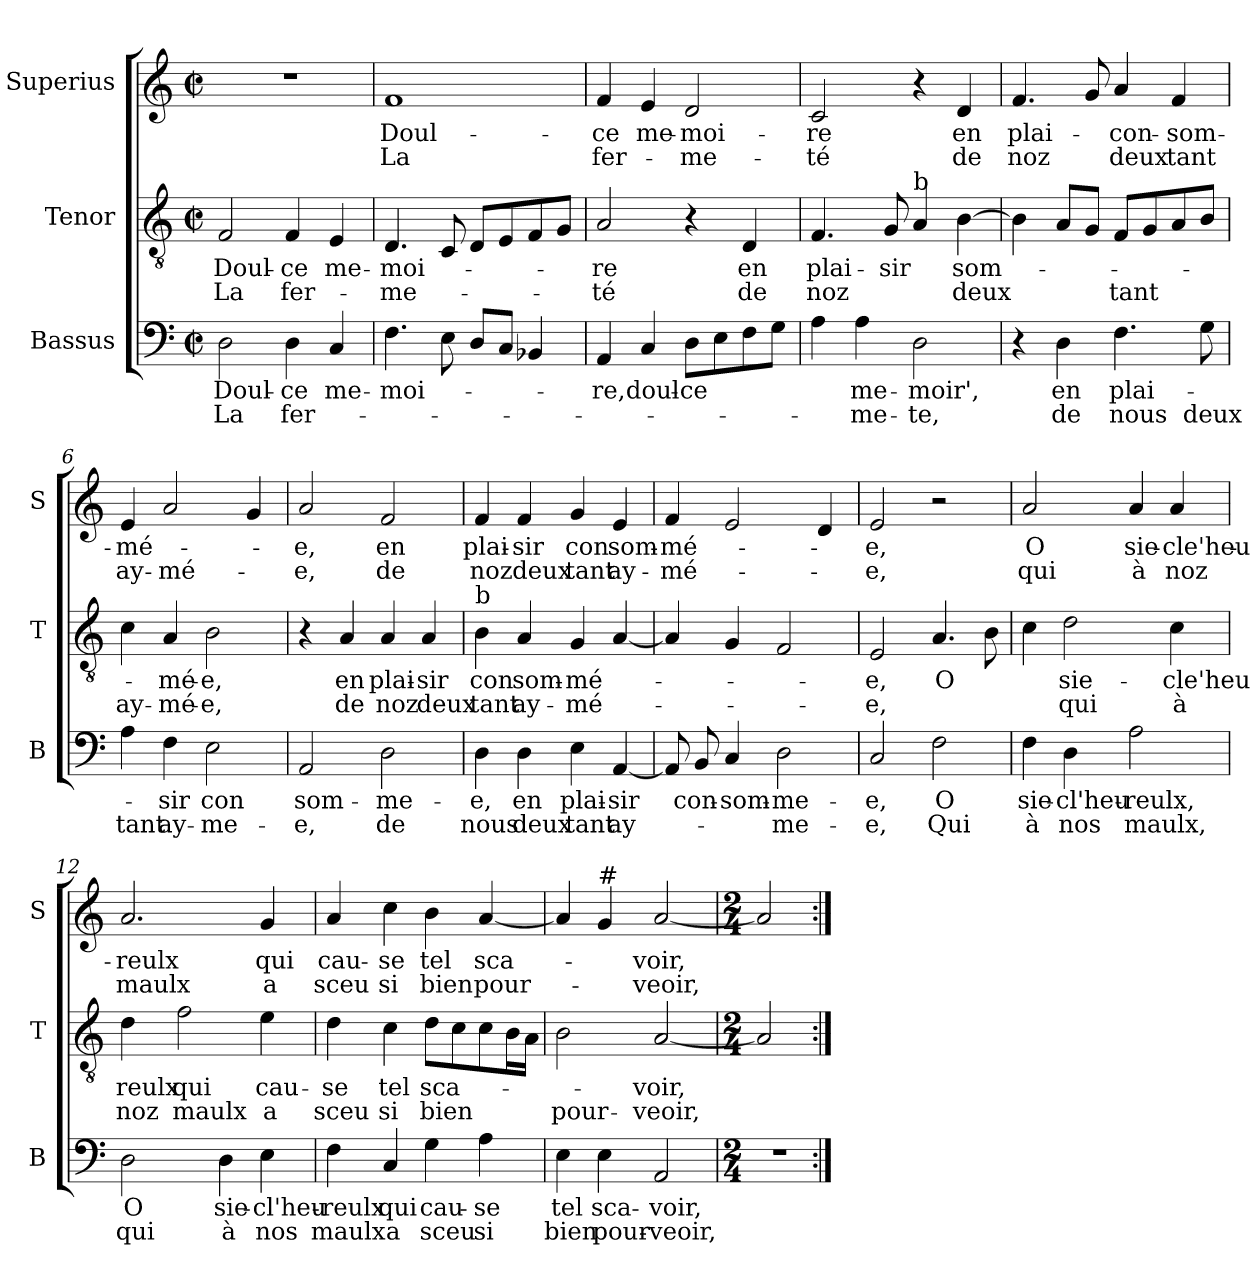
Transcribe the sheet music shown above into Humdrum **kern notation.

**kern	**text	**text	**kern	**text	**text	**kern	**text	**text
*part3	*part3	*part3	*part2	*part2	*part2	*part1	*part1	*part1
*staff3	*staff3	*staff3	*staff2	*staff2	*staff2	*staff1	*staff1	*staff1
*I"Bassus	*	*	*I"Tenor	*	*	*I"Superius	*	*
*I'B	*	*	*I'T	*	*	*I'S	*	*
*clefF4	*	*	*clefGv2	*	*	*clefG2	*	*
*k[]	*	*	*k[]	*	*	*k[]	*	*
*C:	*	*	*C:	*	*	*C:	*	*
*M2/2	*	*	*M2/2	*	*	*M2/2	*	*
*met(c|)	*	*	*met(c|)	*	*	*met(c|)	*	*
=1	=1	=1	=1	=1	=1	=1	=1	=1
!	!LO:LY:b	!LO:LY:b	!	!LO:LY:b	!LO:LY:b	!	!	!
2D\	Doul-	La	2F/	Doul-	La	1r	.	.
!	!LO:LY:b	!LO:LY:b	!	!LO:LY:b	!LO:LY:b	!	!	!
4D\	-ce	fer-	4F/	-ce	fer-	.	.	.
!	!LO:LY:b	!	!	!LO:LY:b	!	!	!	!
4C/	me-	.	4E/	me-	.	.	.	.
=2	=2	=2	=2	=2	=2	=2	=2	=2
!	!LO:LY:b	!	!	!LO:LY:b	!LO:LY:b	!	!LO:LY:b	!LO:LY:b
4.F\	-moi-	.	4.D/	-moi-	-me-	1f	Doul-	La
8E\	.	.	8C/	.	.	.	.	.
8D/L	.	.	8D/L	.	.	.	.	.
8C/J	.	.	8E/	.	.	.	.	.
4BB-X/	.	.	8F/	.	.	.	.	.
.	.	.	8G/J	.	.	.	.	.
=3	=3	=3	=3	=3	=3	=3	=3	=3
!	!LO:LY:b	!	!	!LO:LY:b	!LO:LY:b	!	!LO:LY:b	!LO:LY:b
4AA/	-re,	.	2A/	-re	-té	4f/	-ce	fer-
!	!LO:LY:b	!	!	!	!	!	!LO:LY:b	!
4C/	doul-	.	.	.	.	4e/	me-	.
!	!LO:LY:b	!	!	!	!	!	!LO:LY:b	!LO:LY:b
8D\L	-ce	.	4r	.	.	2d/	-moi-	-me-
8E\	.	.	.	.	.	.	.	.
!	!	!	!	!LO:LY:b	!LO:LY:b	!	!	!
8F\	.	.	4D/	en	de	.	.	.
8G\J	.	.	.	.	.	.	.	.
=4	=4	=4	=4	=4	=4	=4	=4	=4
!	!	!	!	!LO:LY:b	!LO:LY:b	!	!LO:LY:b	!LO:LY:b
4A\	.	.	4.F/	plai-	noz	2c/	-re	-té
!	!LO:LY:b	!LO:LY:b	!	!	!	!	!	!
4A\	me-	-me-	.	.	.	.	.	.
!	!	!	!	!LO:LY:b	!	!	!	!
.	.	.	8G/	-sir	.	.	.	.
!	!	!	!LO:TX:a:t=b	!	!	!	!	!
!	!LO:LY:b	!LO:LY:b	!	!	!	!	!	!
2D\	-moir',	-te,	4A/	.	.	4r	.	.
!	!	!	!	!LO:LY:b	!LO:LY:b	!	!LO:LY:b	!LO:LY:b
.	.	.	[4B\	-som-	deux	4d/	en	de
=5	=5	=5	=5	=5	=5	=5	=5	=5
!	!	!	!	!	!	!	!LO:LY:b	!LO:LY:b
4r	.	.	4B\]	.	.	4.f/	plai-	noz
!	!LO:LY:b	!LO:LY:b	!	!	!	!	!	!
4D\	en	de	8A/L	.	.	.	.	.
.	.	.	8G/J	.	.	8g/	.	.
!	!LO:LY:b	!LO:LY:b	!	!	!LO:LY:b	!	!LO:LY:b	!LO:LY:b
4.F\	plai-	nous	8F/L	.	tant	4a/	con-	deux
.	.	.	8G/	.	.	.	.	.
!	!	!	!	!	!	!	!LO:LY:b	!LO:LY:b
.	.	.	8A/	.	.	4f/	-som-	tant
!	!	!LO:LY:b	!	!	!	!	!	!
8G\	.	deux	8B/J	.	.	.	.	.
!!LO:LB:g=z
=6	=6	=6	=6	=6	=6	=6	=6	=6
!	!	!LO:LY:b	!	!	!LO:LY:b	!	!LO:LY:b	!LO:LY:b
4A\	.	tant	4c\	.	ay-	4e/	-mé-	ay-
!	!LO:LY:b	!LO:LY:b	!	!LO:LY:b	!LO:LY:b	!	!	!LO:LY:b
4F\	-sir	ay-	4A/	-mé-	-mé-	2a/	.	-mé-
!	!LO:LY:b	!LO:LY:b	!	!LO:LY:b	!LO:LY:b	!	!	!
2E\	con	-me-	2B\	-e,	-e,	.	.	.
.	.	.	.	.	.	4g/	.	.
=7	=7	=7	=7	=7	=7	=7	=7	=7
!	!LO:LY:b	!LO:LY:b	!	!	!	!	!LO:LY:b	!LO:LY:b
2AA/	som-	-e,	4r	.	.	2a/	-e,	-e,
!	!	!	!	!LO:LY:b	!LO:LY:b	!	!	!
.	.	.	4A/	en	de	.	.	.
!	!LO:LY:b	!LO:LY:b	!	!LO:LY:b	!LO:LY:b	!	!LO:LY:b	!LO:LY:b
2D\	-me-	de	4A/	plai-	noz	2f/	en	de
!	!	!	!	!LO:LY:b	!LO:LY:b	!	!	!
.	.	.	4A/	-sir	deux	.	.	.
=8	=8	=8	=8	=8	=8	=8	=8	=8
!	!	!	!LO:TX:a:t=b	!	!	!	!	!
!	!LO:LY:b	!LO:LY:b	!	!LO:LY:b	!LO:LY:b	!	!LO:LY:b	!LO:LY:b
4D\	-e,	nous	4B\	con	tant	4f/	plai-	noz
!	!LO:LY:b	!LO:LY:b	!	!LO:LY:b	!LO:LY:b	!	!LO:LY:b	!LO:LY:b
4D\	en	deux	4A/	som-	ay-	4f/	-sir	deux
!	!LO:LY:b	!LO:LY:b	!	!LO:LY:b	!LO:LY:b	!	!LO:LY:b	!LO:LY:b
4E\	plai-	tant	4G/	-mé-	-mé-	4g/	con	tant
!	!LO:LY:b	!LO:LY:b	!	!	!	!	!LO:LY:b	!LO:LY:b
[4AA/	-sir	ay-	[4A/	.	.	4e/	som-	ay-
=9	=9	=9	=9	=9	=9	=9	=9	=9
!	!	!	!	!	!	!	!LO:LY:b	!LO:LY:b
8AA/]	.	.	4A/]	.	.	4f/	-mé-	-mé-
!	!LO:LY:b	!	!	!	!	!	!	!
8BB/	con-	.	.	.	.	.	.	.
!	!LO:LY:b	!	!	!	!	!	!	!
4C/	-som-	.	4G/	.	.	2e/	.	.
!	!LO:LY:b	!LO:LY:b	!	!	!	!	!	!
2D\	-me-	-me-	2F/	.	.	.	.	.
.	.	.	.	.	.	4d/	.	.
=10	=10	=10	=10	=10	=10	=10	=10	=10
!	!LO:LY:b	!LO:LY:b	!	!LO:LY:b	!LO:LY:b	!	!LO:LY:b	!LO:LY:b
2C/	-e,	-e,	2E/	-e,	-e,	2e/	-e,	-e,
!	!LO:LY:b	!LO:LY:b	!	!LO:LY:b	!	!	!	!
2F\	O	Qui	4.A/	O	.	2r	.	.
.	.	.	8B\	.	.	.	.	.
!!LO:LB:g=z
=11	=11	=11	=11	=11	=11	=11	=11	=11
!	!LO:LY:b	!LO:LY:b	!	!	!	!	!LO:LY:b	!LO:LY:b
4F\	sie-	à	4c\	.	.	2a/	O	qui
!	!LO:LY:b	!LO:LY:b	!	!LO:LY:b	!LO:LY:b	!	!	!
4D\	-cl'heu-	nos	2d\	sie-	qui	.	.	.
!	!LO:LY:b	!LO:LY:b	!	!	!	!	!LO:LY:b	!LO:LY:b
2A\	-reulx,	maulx,	.	.	.	4a/	sie-	à
!	!	!	!	!LO:LY:b	!LO:LY:b	!	!LO:LY:b	!LO:LY:b
.	.	.	4c\	-cle'heu	à	4a/	-cle'heu-	noz
=12	=12	=12	=12	=12	=12	=12	=12	=12
!	!LO:LY:b	!LO:LY:b	!	!LO:LY:b	!LO:LY:b	!	!LO:LY:b	!LO:LY:b
2D\	O	qui	4d\	reulx	noz	2.a/	-reulx	maulx
!	!	!	!	!LO:LY:b	!LO:LY:b	!	!	!
.	.	.	2f\	qui	maulx	.	.	.
!	!LO:LY:b	!LO:LY:b	!	!	!	!	!	!
4D\	sie-	à	.	.	.	.	.	.
!	!LO:LY:b	!LO:LY:b	!	!LO:LY:b	!LO:LY:b	!	!LO:LY:b	!LO:LY:b
4E\	-cl'heu-	nos	4e\	cau-	a	4g/	qui	a
=13	=13	=13	=13	=13	=13	=13	=13	=13
!	!LO:LY:b	!LO:LY:b	!	!LO:LY:b	!LO:LY:b	!	!LO:LY:b	!LO:LY:b
4F\	-reulx	maulx	4d\	-se	sceu	4a/	cau-	sceu
!	!LO:LY:b	!LO:LY:b	!	!LO:LY:b	!LO:LY:b	!	!LO:LY:b	!LO:LY:b
4C/	qui	a	4c\	tel	si	4cc\	-se	si
!	!LO:LY:b	!LO:LY:b	!	!LO:LY:b	!LO:LY:b	!	!LO:LY:b	!LO:LY:b
4G\	cau-	sceu	8d\L	sca-	bien	4b\	tel	bien
.	.	.	8c\	.	.	.	.	.
!	!LO:LY:b	!LO:LY:b	!	!	!	!	!LO:LY:b	!LO:LY:b
4A\	-se	si	8c\	.	.	[4a/	sca-	pour-
.	.	.	16B\L	.	.	.	.	.
.	.	.	16A\JJ	.	.	.	.	.
=14	=14	=14	=14	=14	=14	=14	=14	=14
!	!LO:LY:b	!LO:LY:b	!	!	!LO:LY:b	!	!	!
4E\	tel	bien	2B\	.	pour-	4a/]	.	.
!	!	!	!	!	!	!LO:TX:a:t=#	!	!
!	!LO:LY:b	!LO:LY:b	!	!	!	!	!	!
4E\	sca-	pour-	.	.	.	4g/	.	.
!	!LO:LY:b	!LO:LY:b	!	!LO:LY:b	!LO:LY:b	!	!LO:LY:b	!LO:LY:b
2AA/	-voir,	-veoir,	[2A/	-voir,	-veoir,	[2a/	-voir,	-veoir,
=15	=15	=15	=15	=15	=15	=15	=15	=15
*M2/4	*	*	*M2/4	*	*	*M2/4	*	*
2r	.	.	2A/]	.	.	2a/]	.	.
=:|!	=:|!	=:|!	=:|!	=:|!	=:|!	=:|!	=:|!	=:|!
*-	*-	*-	*-	*-	*-	*-	*-	*-
